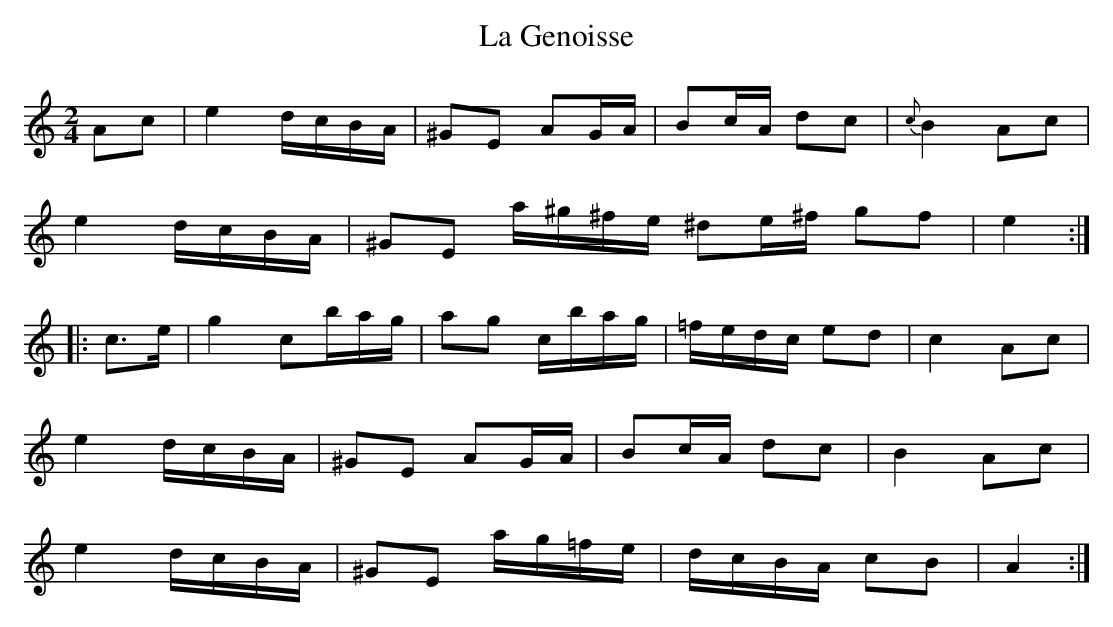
X:1
T:Genoisse, La
M:2/4
L:1/8
K:Amin
Ac|e2 d/c/B/A/|^GE AG/A/|Bc/A/ dc|{c}B2 Ac|
e2 d/c/B/A/|^GE a/^g/^f/e/ ^de/^f/ gf|e2:|
|:c>e|g2 c’/b/a/g/|ag c/b/a/g/|=f/e/d/c/ ed|c2 Ac|
e2 d/c/B/A/|^GE AG/A/|Bc/A/ dc|B2 Ac|
e2 d/c/B/A/| ^GE a/g/=f/e/|d/c/B/A/ cB|A2:|]
